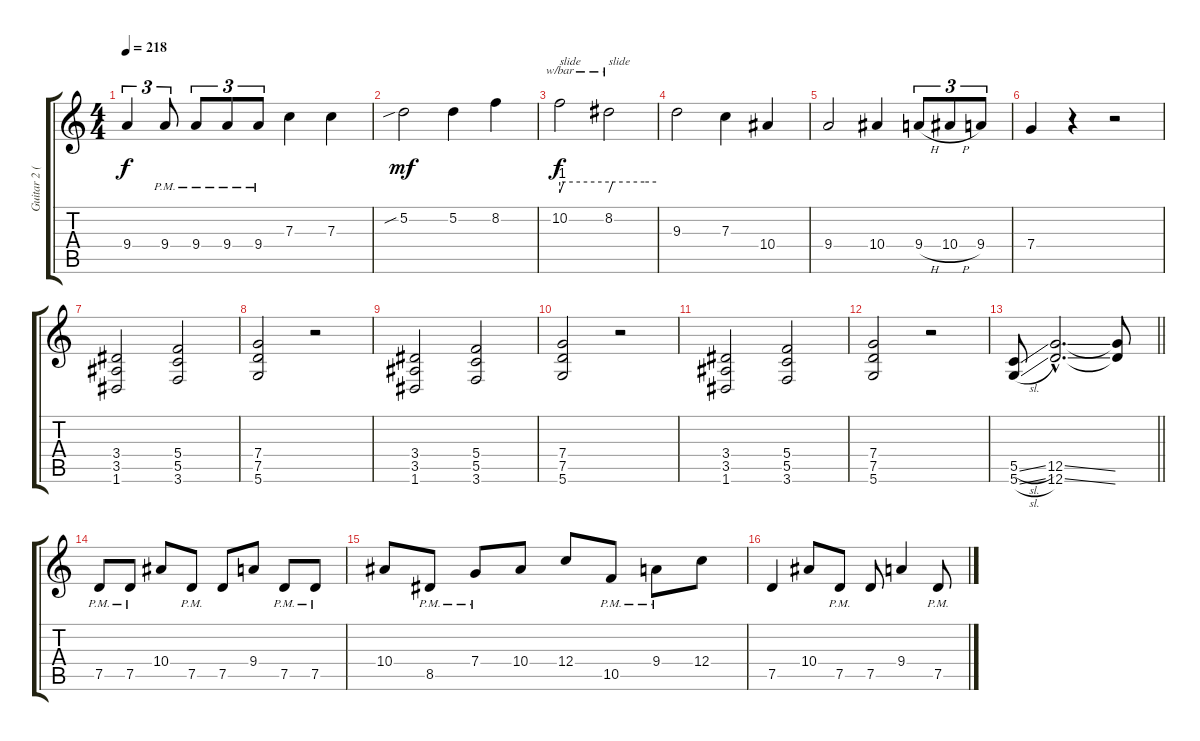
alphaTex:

\track ("Guitar 2 (Ale)" "Guitar 2 (") {instrument distortionguitar}
\staff {score tabs}
\tuning (D4 A3 F3 C3 G2 D2) {hide}
\ts (4 4)
\tempo 218
\clef g2
\ks c
9.4.4{tu (3 2) dy f} 9.4{pm}.8{tu (3 2)} 9.4{pm}.8{tu (3 2)} 9.4{pm}.8{tu (3 2)} 9.4{pm}.8{tu (3 2)} 7.3.4 7.3.4 |
5.2{sib}.2{dy mf} 5.2.4 8.2.4 |
10.2.2{tbe (custom default 0 -4 5 0 60 0) txt "slide" dy f} 8.2.2{tbe (custom default 0 -4 5 0 45 0 60 0) txt "slide"} |
9.3.2 7.3.4 10.4.4 |
9.4.2 10.4.4 9.4{h}.8{tu (3 2)} 10.4{h}.8{tu (3 2)} 9.4.8{tu (3 2)} |
7.4.4 r.4 r.2 |
(3.4 3.5 1.6).2 (5.4 5.5 3.6).2 |
(7.4 7.5 5.6).2 r.2 |
(3.4 3.5 1.6).2 (5.4 5.5 3.6).2 |
(7.4 7.5 5.6).2 r.2 |
(3.4 3.5 1.6).2 (5.4 5.5 3.6).2 |
(7.4 7.5 5.6).2 r.2 |
\barLineRight lightlight
(5.5{sl} 5.6{sl}).8 (12.5{ss hac} 12.6{ss hac}).2{d} (12.5{t} 12.6{t}).8 |
7.5{pm}.8 7.5{pm}.8 10.4.8 7.5{pm}.8 7.5.8 9.4.8 7.5{pm}.8 7.5{pm}.8 |
10.4.8 8.5{pm}.8 7.4{pm}.8 10.4.8 12.4.8 10.5{pm}.8 9.4{pm}.8 12.4.8 |
7.5.4 10.4.8 7.5{pm}.8 7.5.8 9.4.4 7.5{pm}.8
